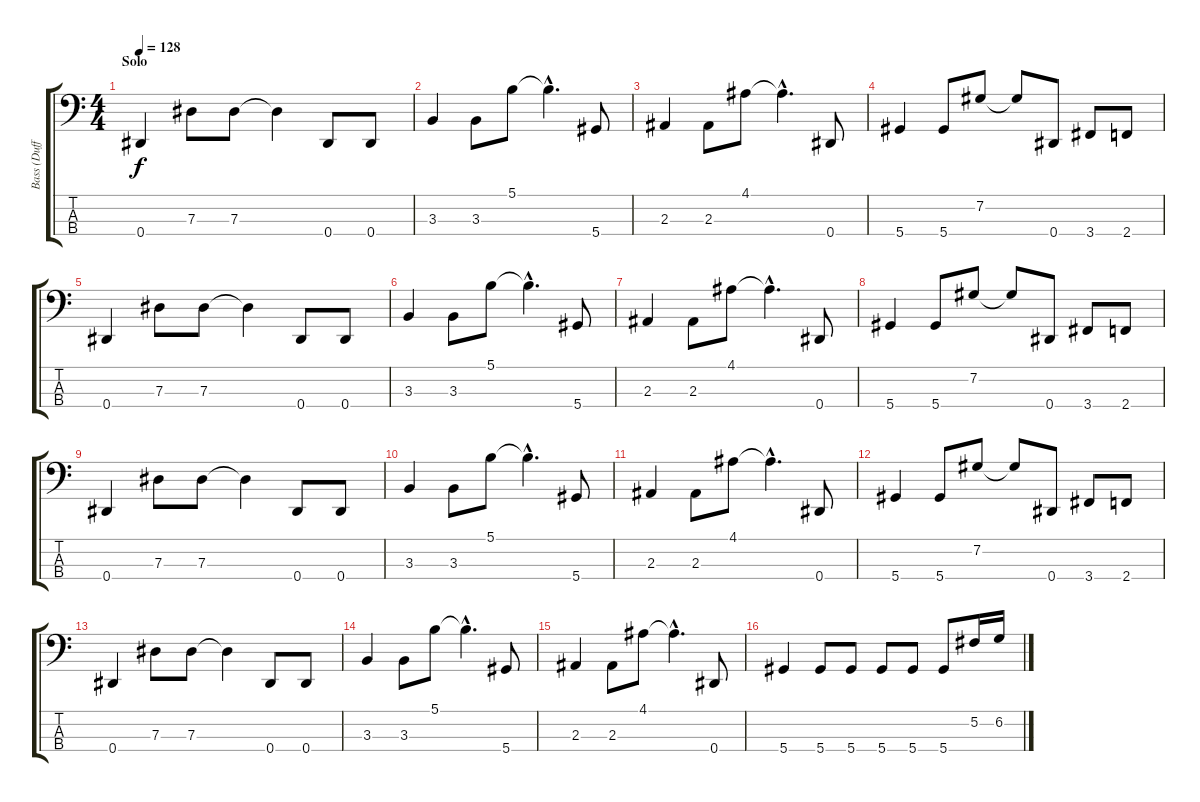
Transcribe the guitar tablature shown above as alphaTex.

\track ("Bass (Duff)" "Bass (Duff") {instrument electricbasspick}
\staff {score tabs}
\tuning (Gb2 Db2 Ab1 Eb1) {hide}
\ts (4 4)
\section ("" "Solo")
\tempo 128
\clef f4
\ks c
0.4.4{dy f} 7.3.8 7.3.8 7.3{t}.4 0.4.8 0.4.8 |
3.3.4 3.3.8 5.1.8 5.1{hac t}.4{d} 5.4.8 |
2.3.4 2.3.8 4.1.8 4.1{hac t}.4{d} 0.4.8 |
5.4.4 5.4.8 7.2.8 7.2{t}.8 0.4.8 3.4.8 2.4.8 |
0.4.4 7.3.8 7.3.8 7.3{t}.4 0.4.8 0.4.8 |
3.3.4 3.3.8 5.1.8 5.1{hac t}.4{d} 5.4.8 |
2.3.4 2.3.8 4.1.8 4.1{hac t}.4{d} 0.4.8 |
5.4.4 5.4.8 7.2.8 7.2{t}.8 0.4.8 3.4.8 2.4.8 |
0.4.4 7.3.8 7.3.8 7.3{t}.4 0.4.8 0.4.8 |
3.3.4 3.3.8 5.1.8 5.1{hac t}.4{d} 5.4.8 |
2.3.4 2.3.8 4.1.8 4.1{hac t}.4{d} 0.4.8 |
5.4.4 5.4.8 7.2.8 7.2{t}.8 0.4.8 3.4.8 2.4.8 |
0.4.4 7.3.8 7.3.8 7.3{t}.4 0.4.8 0.4.8 |
3.3.4 3.3.8 5.1.8 5.1{hac t}.4{d} 5.4.8 |
2.3.4 2.3.8 4.1.8 4.1{hac t}.4{d} 0.4.8 |
5.4.4 5.4.8 5.4.8 5.4.8 5.4.8 5.4.8 5.2.16 6.2.16
